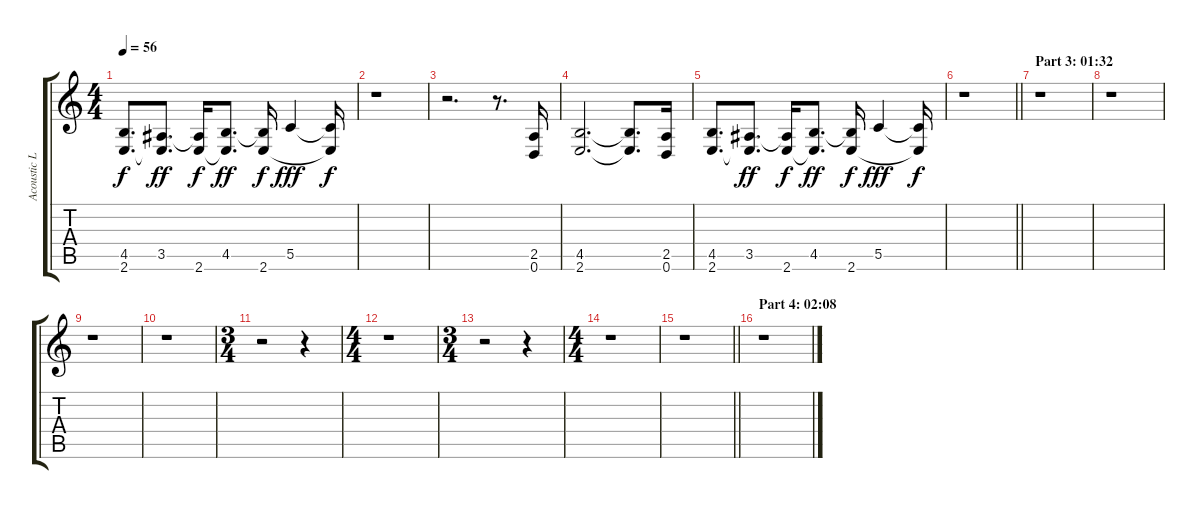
\track ("Acoustic Layering" "Acoustic L") {instrument acousticguitarsteel}
\staff {score tabs}
\tuning (D4 A3 F3 C3 G2 D2) {hide}
\ts (4 4)
\tempo 56
\clef g2
\ks c
(4.5 2.6).8{d dy f} (3.5 2.6{t}).8{d dy ff} (3.5{t} 2.6).16{dy f} (4.5 2.6{t}).8{d dy ff} (4.5{t} 2.6).16{dy f} 5.5.4{dy fff} (5.5{t} 2.6{t}).16{dy f} |
r.1 |
r.2{d} r.8{d} (2.5 0.6).16 |
(4.5 2.6).2{d} (4.5{t} 2.6{t}).8{d} (2.5 0.6).16 |
(4.5 2.6).8{d} (3.5 2.6{t}).8{d dy ff} (3.5{t} 2.6).16{dy f} (4.5 2.6{t}).8{d dy ff} (4.5{t} 2.6).16{dy f} 5.5.4{dy fff} (5.5{t} 2.6{t}).16{dy f} |
\barLineRight lightlight
r.1 |
\section ("" "Part 3: 01:32")
r.1 |
r.1 |
r.1 |
r.1 |
\ts (3 4)
r.2 r.4 |
\ts (4 4)
r.1 |
\ts (3 4)
r.2 r.4 |
\ts (4 4)
r.1 |
\barLineRight lightlight
r.1 |
\section ("" "Part 4: 02:08")
r.1
